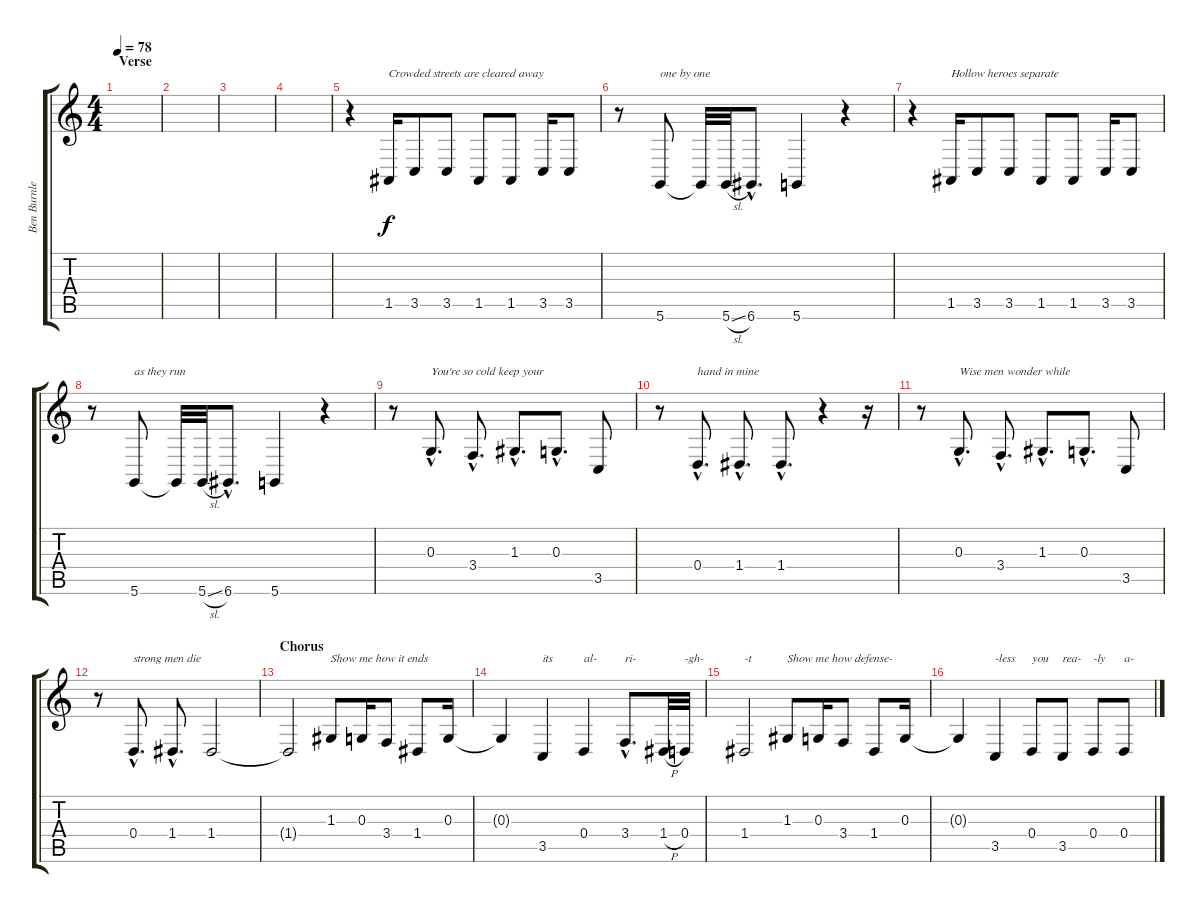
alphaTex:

\track ("Ben Burnley (vocals)" "Ben Burnle") {instrument lead2sawtooth}
\staff {score tabs}
\tuning (E4 B3 G3 D3 A2 D2) {hide}
\ts (4 4)
\section ("" "Verse")
\tempo 78
\clef g2
\ks c
|
|
|
|
r.4 1.5.16{txt "Crowded streets are cleared away"} 3.5.8 3.5.8 1.5.8 1.5.8 3.5.16 3.5.8 |
r.8 5.6.8{txt "one by one"} 5.6{t}.32 5.6{sl}.32 6.6{hac}.8{d} 5.6.4 r.4 |
r.4 1.5.16{txt "Hollow heroes separate"} 3.5.8 3.5.8 1.5.8 1.5.8 3.5.16 3.5.8 |
r.8 5.6.8{txt "as they run"} 5.6{t}.32 5.6{sl}.32 6.6{hac}.8{d} 5.6.4 r.4 |
r.8 0.3{hac}.8{d txt "You're so cold keep your"} 3.4{hac}.8{d} 1.3{hac}.8{d} 0.3{hac}.8{d} 3.5.8 |
r.8 0.4{hac}.8{d txt "hand in mine"} 1.4{hac}.8{d} 1.4{hac}.8{d} r.4 r.16 |
r.8 0.3{hac}.8{d txt "Wise men wonder while"} 3.4{hac}.8{d} 1.3{hac}.8{d} 0.3{hac}.8{d} 3.5.8 |
r.8 0.4{hac}.8{d txt "strong men die"} 1.4{hac}.8{d} 1.4.2 |
\section ("" "Chorus")
1.4{t}.2 1.3.8{txt "Show me how it ends"} 0.3.16 3.4.8 1.4.8 0.3.16 |
0.3{t}.4 3.5.4{txt "its"} 0.4.4{txt "al-"} 3.4{hac}.8{d txt "ri-"} 1.4{h}.32 0.4.32{txt "-gh-"} |
1.4.2{txt "-t"} 1.3.8{txt "Show me how defense-"} 0.3.16 3.4.8 1.4.8 0.3.16 |
0.3{t}.4 3.5.4{txt "-less"} 0.4.8{txt "you"} 3.5.8{txt "rea-"} 0.4.8{txt "-ly"} 0.4.8{txt "a-"}
